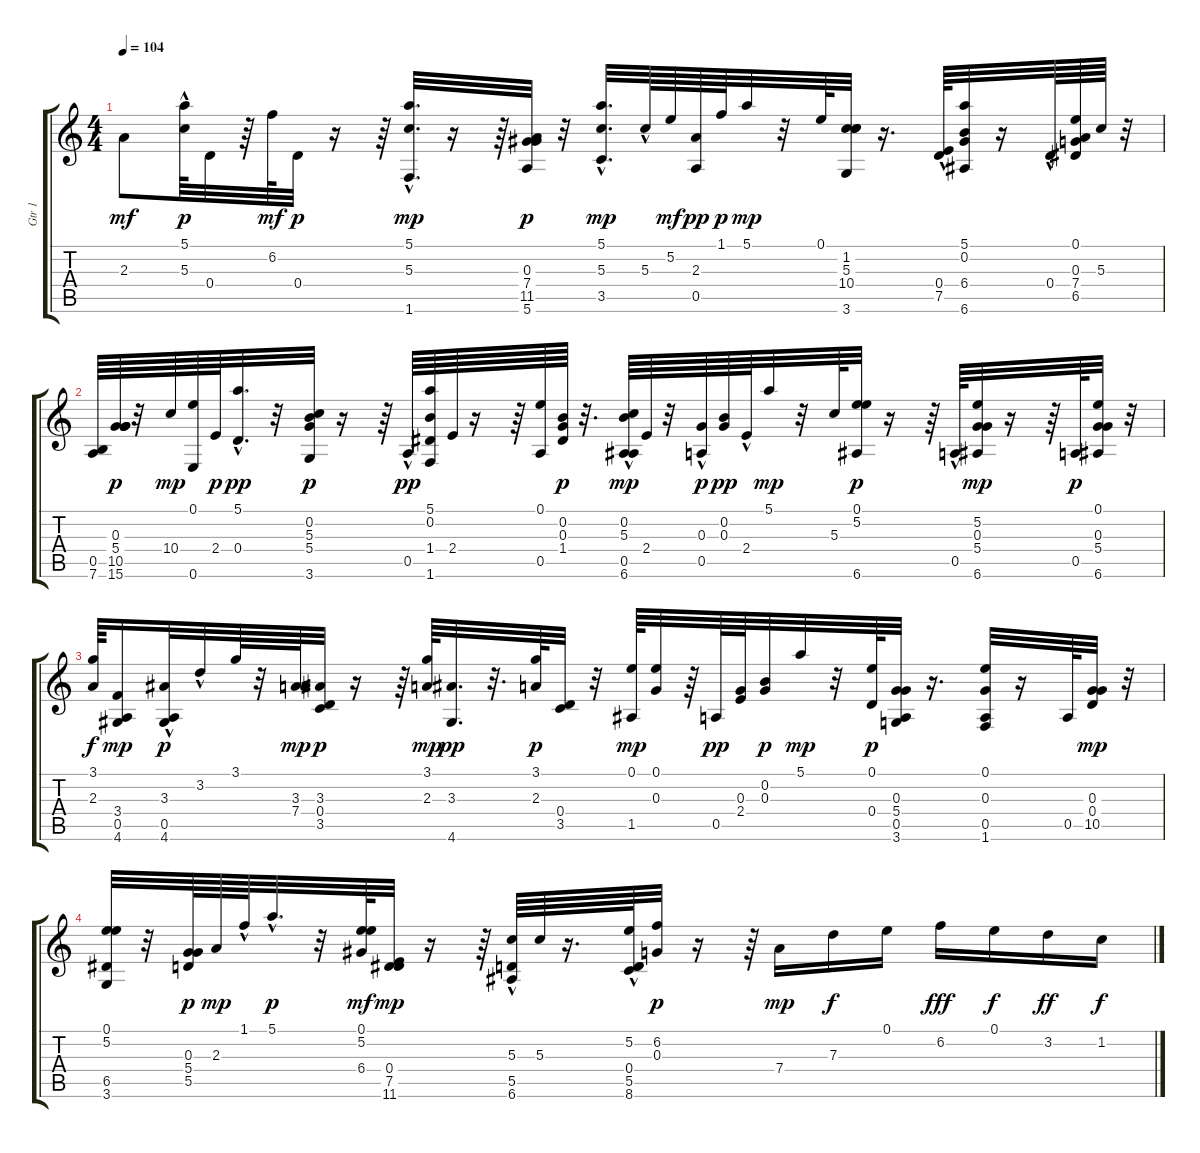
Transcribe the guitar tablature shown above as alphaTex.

\track ("Gtr 1" "Gtr 1") {instrument acousticguitarsteel}
\staff {score tabs}
\tuning (E4 B3 G3 D3 A2 E2) {hide}
\ts (4 4)
\tempo 104
\clef g2
\ks c
2.3.8{dy mf} (5.1{hac} 5.3).64{dy p} 0.4.32 r.64 6.2.64{dy mf} 0.4.32{dy p} r.16 r.64 (5.1{hac} 5.3 1.6).32{d dy mp} r.16 r.64 (0.3 7.4 11.5 5.6).32{dy p} r.32 (5.1 5.3 3.5{hac}).32{d dy mp} 5.3{hac}.64 5.2.64{dy mf} (2.3 0.5).64{dy pp} 1.1.64{dy p} 5.1.32{dy mp} r.32 0.1.64 (1.2 5.3 10.4 3.6).32 r.16{d} (0.4{hac} 7.5{hac}).64 (5.1 0.2 6.4 6.6).32 r.16 0.4{hac}.64 (0.1 0.3 7.4 6.5).64 5.3.64 r.32 |
(0.5 7.6).64 (0.3 5.4 10.5 15.6).64{dy p} r.32 10.4.64{dy mp} (0.1 0.6).64 2.4.64{dy p} (5.1{hac} 0.4).32{d dy pp} r.32 (0.2 5.3 5.4 3.6).32{dy p} r.16 r.64 0.5{hac}.64{dy pp} (5.1 0.2 1.4 1.6).64 2.4.64 r.16 r.64 (0.1 0.5).64 (0.2 0.3 1.4).64{dy p} r.32{d} (0.2 5.3{hac} 0.5 6.6).64{dy mp} 2.4.64 r.32 (0.3{hac} 0.5).64{dy p} (0.2 0.3).64{dy pp} 2.4{hac}.64 5.1.32{dy mp} r.32 5.3.64 (0.1 5.2 6.6).32{dy p} r.16 r.64 0.5{hac}.64 (5.2 0.3 5.4 6.6).32{dy mp} r.16 r.64 0.5.64{dy p} (0.1 0.3 5.4 6.6).32 r.32 |
(3.1 2.3).64{dy f} (3.4 0.5 4.6).16{dy mp} (3.3{hac} 0.5 4.6).32{dy p} 3.2{hac}.32 3.1.64 r.32 (3.3 7.4).64{dy mp} (3.3 0.4 3.5).32{dy p} r.16 r.64 (3.1 2.3).64{dy mp} (3.3 4.6).32{d dy pp} r.32{d} (3.1 2.3).64{dy p} (0.4 3.5).32 r.32 (0.1 1.5).64{dy mp} (0.1 0.3).32 r.64 0.5.64{dy pp} (0.3 2.4).64 (0.2 0.3).32{dy p} 5.1.32{dy mp} r.32 (0.1 0.4).64{dy p} (0.3 5.4 0.5 3.6).32 r.16{d} (0.1 0.3 0.5 1.6).32 r.16 0.5.64 (0.3 0.4 10.5).32{dy mp} r.32 |
(0.1 5.2 6.5 3.6).32 r.32 (0.3 5.4 5.5).64{dy p} 2.3.64{dy mp} 1.1{hac}.64 5.1{hac}.32{d dy p} r.32 (0.1 5.2 6.4).64{dy mf} (0.4 7.5 11.6).32{dy mp} r.16 r.64 (5.3{hac} 5.5 6.6).64 5.3.64 r.16{d} (5.2{hac} 0.4{hac} 5.5 8.6{hac}).64 (6.2 0.3).32{dy p} r.16 r.64 7.4.16{dy mp} 7.3.16{dy f} 0.1.16 6.2.16{dy fff} 0.1.16{dy f} 3.2.16{dy ff} 1.2.16{dy f}
